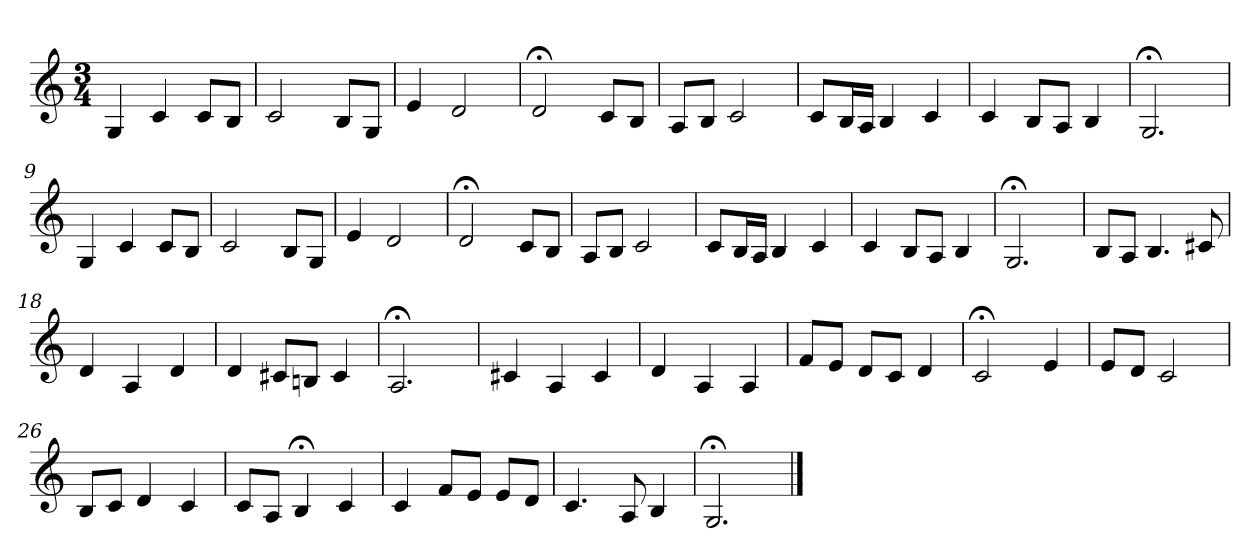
**kern
*part1
*staff1
*clefG2
*k[]
*C:
*M3/4
=1
4G
4c
8c/L
8B/J
=2
2c
8B/L
8G/J
=3
4e
2d
=4
2d;<
8c/L
8B/J
=5
8A/L
8B/J
2c
=6
8c/L
16B/L
16A/JJ
4B
4c
=7
4c
8B/L
8A/J
4B
=8
2.G;<
=9
4G
4c
8c/L
8B/J
=10
2c
8B/L
8G/J
=11
4e
2d
=12
2d;<
8c/L
8B/J
=13
8A/L
8B/J
2c
=14
8c/L
16B/L
16A/JJ
4B
4c
=15
4c
8B/L
8A/J
4B
=16
2.G;<
=17
8B/L
8A/J
4.B
8c#X
=18
4d
4A
4d
=19
4d
8c#X/L
8Bn/J
4c#
=20
2.A;<
=21
4c#X
4A
4c#
=22
4d
4A
4A
=23
8f/L
8e/J
8d/L
8c/J
4d
=24
2c;<
4e
=25
8e/L
8d/J
2c
=26
8B/L
8c/J
4d
4c
=27
8c/L
8A/J
4B;<
4c
=28
4c
8f/L
8e/J
8e/L
8d/J
=29
4.c
8A
4B
=30
2.G;<
==
*-
